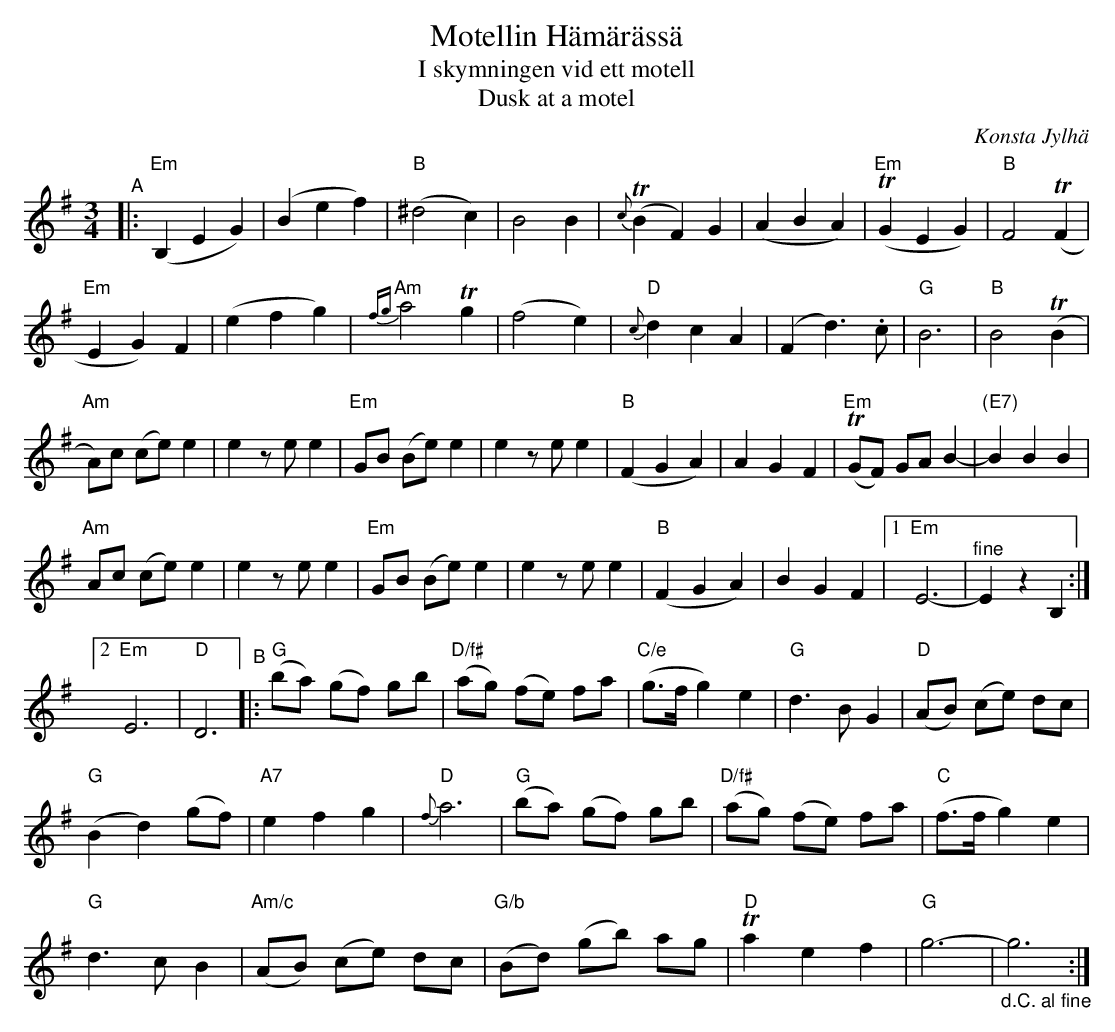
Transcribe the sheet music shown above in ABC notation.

X:1
T: Motellin H\"am\"ar\"ass\"a
T: I skymningen vid ett motell
T: Dusk at a motel
C: Konsta Jylh\"a
M: 3/4
L: 1/8
K: Em	% and G
"^A"|:\
"Em"(B,2 E2 G2) | (B2 e2 f2) | "B"(^d4 c2) | B4 B2 | {c}(TB2 F2) G2 | (A2 B2 A2) | "Em"(TG2 E2 G2) | "B"F4 (TF2 |
"Em"E2 G2) F2 | (e2 f2 g2) | "Am"{fg}a4 Tg2 | (f4 e2) | "D"{c}d2 c2 A2 | (F2 d3) .c | "G"B6 | "B"B4 (TB2 |
"Am"A)c (ce) e2 | e2 ze e2 | "Em"GB (Be) e2 | e2 ze e2 | "B"(F2 G2 A2) | A2 G2 F2 | "Em"(TGF) GA B2- | "(E7)"B2 B2 B2 |
"Am"Ac (ce) e2 | e2 ze e2 | "Em"GB (Be) e2 | e2 ze e2 | "B"(F2 G2 A2) | B2 G2 F2 |1 "Em"E6- | "^fine"E2 z2 B,2 :|
[2 "Em"E6 | "D"D6 "^B"|: "G"(ba) (gf) gb | "D/f#"(ag) (fe) fa | "C/e"(g>f g2) e2 | "G"d3 B G2 | "D"(AB) (ce) dc |
"G"(B2 d2) (gf) | "A7"e2 f2 g2 | "D"{f}a6 | "G"(ba) (gf) gb | "D/f#"(ag) (fe) fa | "C"(f>f g2) e2 |
"G"d3 c B2 | "Am/c"(AB) (ce) dc | "G/b"(Bd) (gb) ag | "D"Ta2 e2 f2 | "G"g6- | "_d.C. al fine"g6 :|
